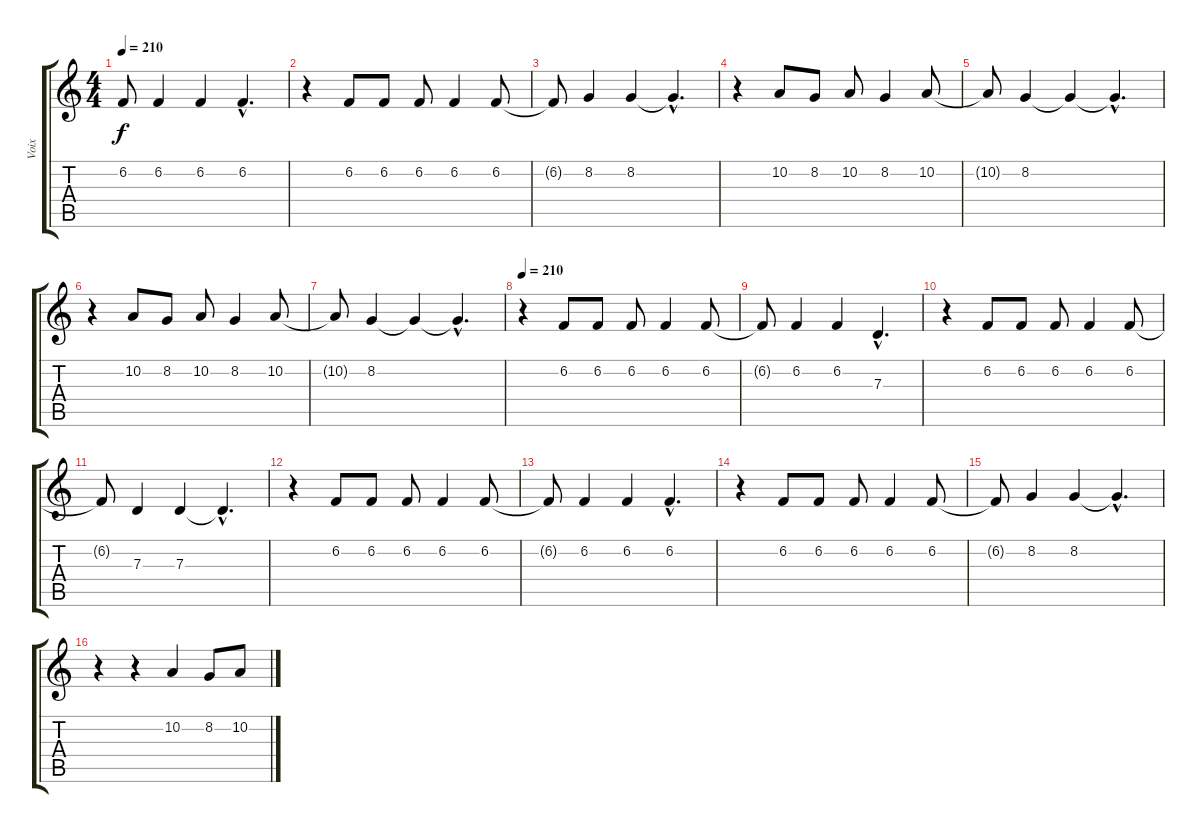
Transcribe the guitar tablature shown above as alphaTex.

\track ("Voix" "Voix") {instrument tenorsax}
\staff {score tabs}
\tuning (E4 B3 G3 D3 A2 E2) {hide}
\ts (4 4)
\tempo 210
\clef g2
\ks c
6.2{t}.8{dy f} 6.2.4 6.2.4 6.2{hac}.4{d} |
r.4 6.2.8 6.2.8 6.2.8 6.2.4 6.2.8 |
6.2{t}.8 8.2.4 8.2.4 8.2{hac t}.4{d} |
r.4 10.2.8 8.2.8 10.2.8 8.2.4 10.2.8 |
10.2{t}.8 8.2.4 8.2{t}.4 8.2{hac t}.4{d} |
r.4 10.2.8 8.2.8 10.2.8 8.2.4 10.2.8 |
10.2{t}.8 8.2.4 8.2{t}.4 8.2{hac t}.4{d} |
\tempo 210
r.4 6.2.8 6.2.8 6.2.8 6.2.4 6.2.8 |
6.2{t}.8 6.2.4 6.2.4 7.3{hac}.4{d} |
r.4 6.2.8 6.2.8 6.2.8 6.2.4 6.2.8 |
6.2{t}.8 7.3.4 7.3.4 7.3{hac t}.4{d} |
r.4 6.2.8 6.2.8 6.2.8 6.2.4 6.2.8 |
6.2{t}.8 6.2.4 6.2.4 6.2{hac}.4{d} |
r.4 6.2.8 6.2.8 6.2.8 6.2.4 6.2.8 |
6.2{t}.8 8.2.4 8.2.4 8.2{hac t}.4{d} |
r.4 r.4 10.2.4 8.2.8 10.2.8
